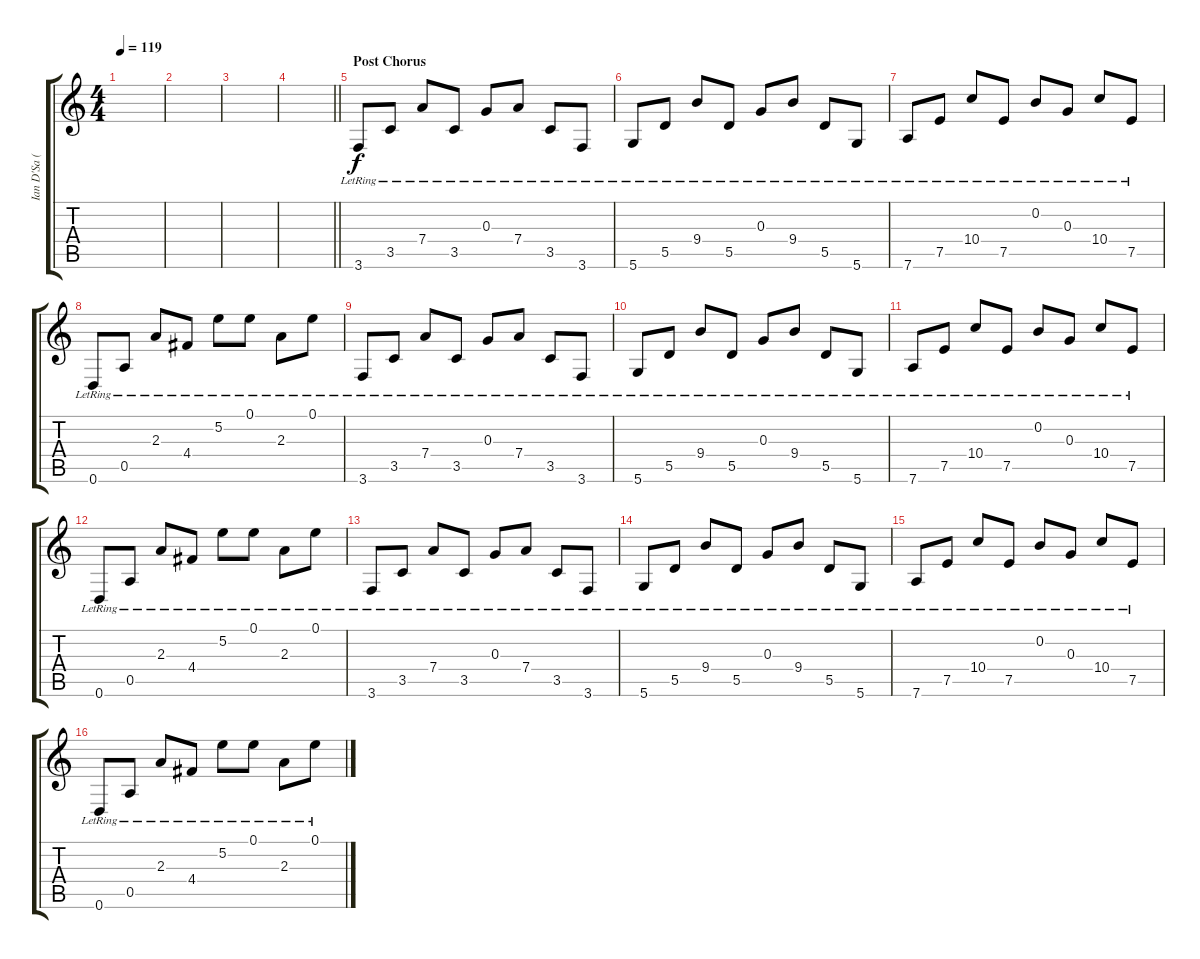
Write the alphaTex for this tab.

\track ("Ian D'Sa (Guitar 2)" "Ian D'Sa (") {instrument electricguitarclean}
\staff {score tabs}
\tuning (E4 B3 G3 D3 A2 D2) {hide}
\ts (4 4)
\tempo 119
\clef g2
\ks c
|
|
|
\barLineRight lightlight
|
\section ("" "Post Chorus")
3.6{lr}.8 3.5{lr}.8 7.4{lr}.8 3.5{lr}.8 0.3{lr}.8 7.4{lr}.8 3.5{lr}.8 3.6{lr}.8 |
5.6{lr}.8 5.5{lr}.8 9.4{lr}.8 5.5{lr}.8 0.3{lr}.8 9.4{lr}.8 5.5{lr}.8 5.6{lr}.8 |
7.6{lr}.8 7.5{lr}.8 10.4{lr}.8 7.5{lr}.8 0.2{lr}.8 0.3{lr}.8 10.4{lr}.8 7.5{lr}.8 |
0.6{lr}.8 0.5{lr}.8 2.3{lr}.8 4.4{lr}.8 5.2{lr}.8 0.1{lr}.8 2.3{lr}.8 0.1{lr}.8 |
3.6{lr}.8 3.5{lr}.8 7.4{lr}.8 3.5{lr}.8 0.3{lr}.8 7.4{lr}.8 3.5{lr}.8 3.6{lr}.8 |
5.6{lr}.8 5.5{lr}.8 9.4{lr}.8 5.5{lr}.8 0.3{lr}.8 9.4{lr}.8 5.5{lr}.8 5.6{lr}.8 |
7.6{lr}.8 7.5{lr}.8 10.4{lr}.8 7.5{lr}.8 0.2{lr}.8 0.3{lr}.8 10.4{lr}.8 7.5{lr}.8 |
0.6{lr}.8 0.5{lr}.8 2.3{lr}.8 4.4{lr}.8 5.2{lr}.8 0.1{lr}.8 2.3{lr}.8 0.1{lr}.8 |
3.6{lr}.8 3.5{lr}.8 7.4{lr}.8 3.5{lr}.8 0.3{lr}.8 7.4{lr}.8 3.5{lr}.8 3.6{lr}.8 |
5.6{lr}.8 5.5{lr}.8 9.4{lr}.8 5.5{lr}.8 0.3{lr}.8 9.4{lr}.8 5.5{lr}.8 5.6{lr}.8 |
7.6{lr}.8 7.5{lr}.8 10.4{lr}.8 7.5{lr}.8 0.2{lr}.8 0.3{lr}.8 10.4{lr}.8 7.5{lr}.8 |
0.6{lr}.8 0.5{lr}.8 2.3{lr}.8 4.4{lr}.8 5.2{lr}.8 0.1{lr}.8 2.3{lr}.8 0.1{lr}.8
